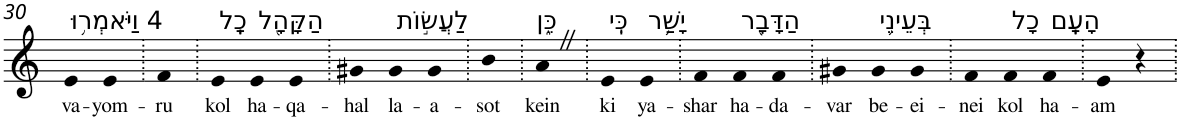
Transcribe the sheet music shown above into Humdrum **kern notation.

**kern	**text
*part1	*part1
*staff1	*staff1
*I"Piano	*
*I'Pno	*
!!LO:PB:g=z
*clefG2	*
*k[]	*
=30	=30
!LO:TX:a:t=4 וַיֹּאמְר֥וּ	!
!	!LO:LY:b
4e	va-
!	!LO:LY:b
4e	-yom-
=31.	=31.
!	!LO:LY:b
4f	-ru
=32.	=32.
!LO:TX:a:t=כָֽל	!
!	!LO:LY:b
4e	kol
!LO:TX:a:t=הַקָּהָ֖ל	!
!	!LO:LY:b
4e	ha-
!	!LO:LY:b
4e	-qa-
=33.	=33.
!	!LO:LY:b
4g#X	-hal
!LO:TX:a:t=לַעֲשׂ֣וֹת	!
!	!LO:LY:b
4g#	la-
!	!LO:LY:b
4g#	-a-
=34.	=34.
!	!LO:LY:b
4b	-sot
=35.	=35.
!LO:TX:a:t=כֵּ֑ן	!
!	!LO:LY:b
4aZ	kein
=36.	=36.
!LO:TX:a:t=כִּֽי	!
!	!LO:LY:b
4e	ki
!LO:TX:a:t=יָשַׁ֥ר	!
!	!LO:LY:b
4e	ya-
=37.	=37.
!	!LO:LY:b
4f	-shar
!LO:TX:a:t=הַדָּבָ֖ר	!
!	!LO:LY:b
4f	ha-
!	!LO:LY:b
4f	-da-
=38.	=38.
!	!LO:LY:b
4g#X	-var
!LO:TX:a:t=בְּעֵינֵ֥י	!
!	!LO:LY:b
4g#	be-
!	!LO:LY:b
4g#	-ei-
=39.	=39.
!	!LO:LY:b
4f	-nei
!LO:TX:a:t=כָל	!
!	!LO:LY:b
4f	kol
!LO:TX:a:t=הָעָֽם	!
!	!LO:LY:b
4f	ha-
=40.	=40.
!	!LO:LY:b
4e	-am
4r	.
=.	=.
*-	*-
